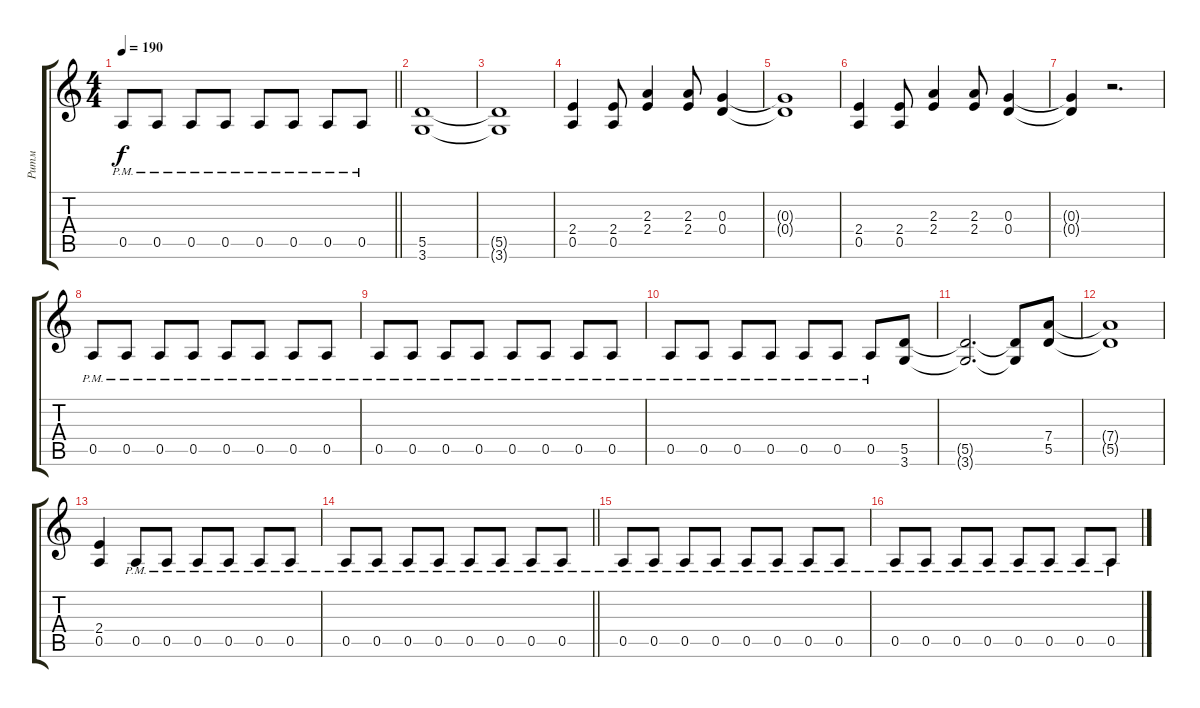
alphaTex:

\track ("Ритм" "Ритм") {instrument distortionguitar}
\staff {score tabs}
\tuning (E4 B3 G3 D3 A2 E2) {hide}
\ts (4 4)
\tempo 190
\clef g2
\barLineRight lightlight
\ks c
0.5{pm}.8{dy f} 0.5{pm}.8 0.5{pm}.8 0.5{pm}.8 0.5{pm}.8 0.5{pm}.8 0.5{pm}.8 0.5{pm}.8 |
(5.5 3.6).1 |
(5.5{t} 3.6{t}).1 |
(2.4 0.5).4 (2.4 0.5).8 (2.3 2.4).4 (2.3 2.4).8 (0.3 0.4).4 |
(0.3{t} 0.4{t}).1 |
(2.4 0.5).4 (2.4 0.5).8 (2.3 2.4).4 (2.3 2.4).8 (0.3 0.4).4 |
(0.3{t} 0.4{t}).4 r.2{d} |
0.5{pm}.8 0.5{pm}.8 0.5{pm}.8 0.5{pm}.8 0.5{pm}.8 0.5{pm}.8 0.5{pm}.8 0.5{pm}.8 |
0.5{pm}.8 0.5{pm}.8 0.5{pm}.8 0.5{pm}.8 0.5{pm}.8 0.5{pm}.8 0.5{pm}.8 0.5{pm}.8 |
0.5{pm}.8 0.5{pm}.8 0.5{pm}.8 0.5{pm}.8 0.5{pm}.8 0.5{pm}.8 0.5{pm}.8 (5.5 3.6).8 |
(5.5{t} 3.6{t}).2{d} (5.5{t} 3.6{t}).8 (7.4 5.5).8 |
(7.4{t} 5.5{t}).1 |
(2.4 0.5).4 0.5{pm}.8 0.5{pm}.8 0.5{pm}.8 0.5{pm}.8 0.5{pm}.8 0.5{pm}.8 |
\barLineRight lightlight
0.5{pm}.8 0.5{pm}.8 0.5{pm}.8 0.5{pm}.8 0.5{pm}.8 0.5{pm}.8 0.5{pm}.8 0.5{pm}.8 |
0.5{pm}.8 0.5{pm}.8 0.5{pm}.8 0.5{pm}.8 0.5{pm}.8 0.5{pm}.8 0.5{pm}.8 0.5{pm}.8 |
0.5{pm}.8 0.5{pm}.8 0.5{pm}.8 0.5{pm}.8 0.5{pm}.8 0.5{pm}.8 0.5{pm}.8 0.5{pm}.8
